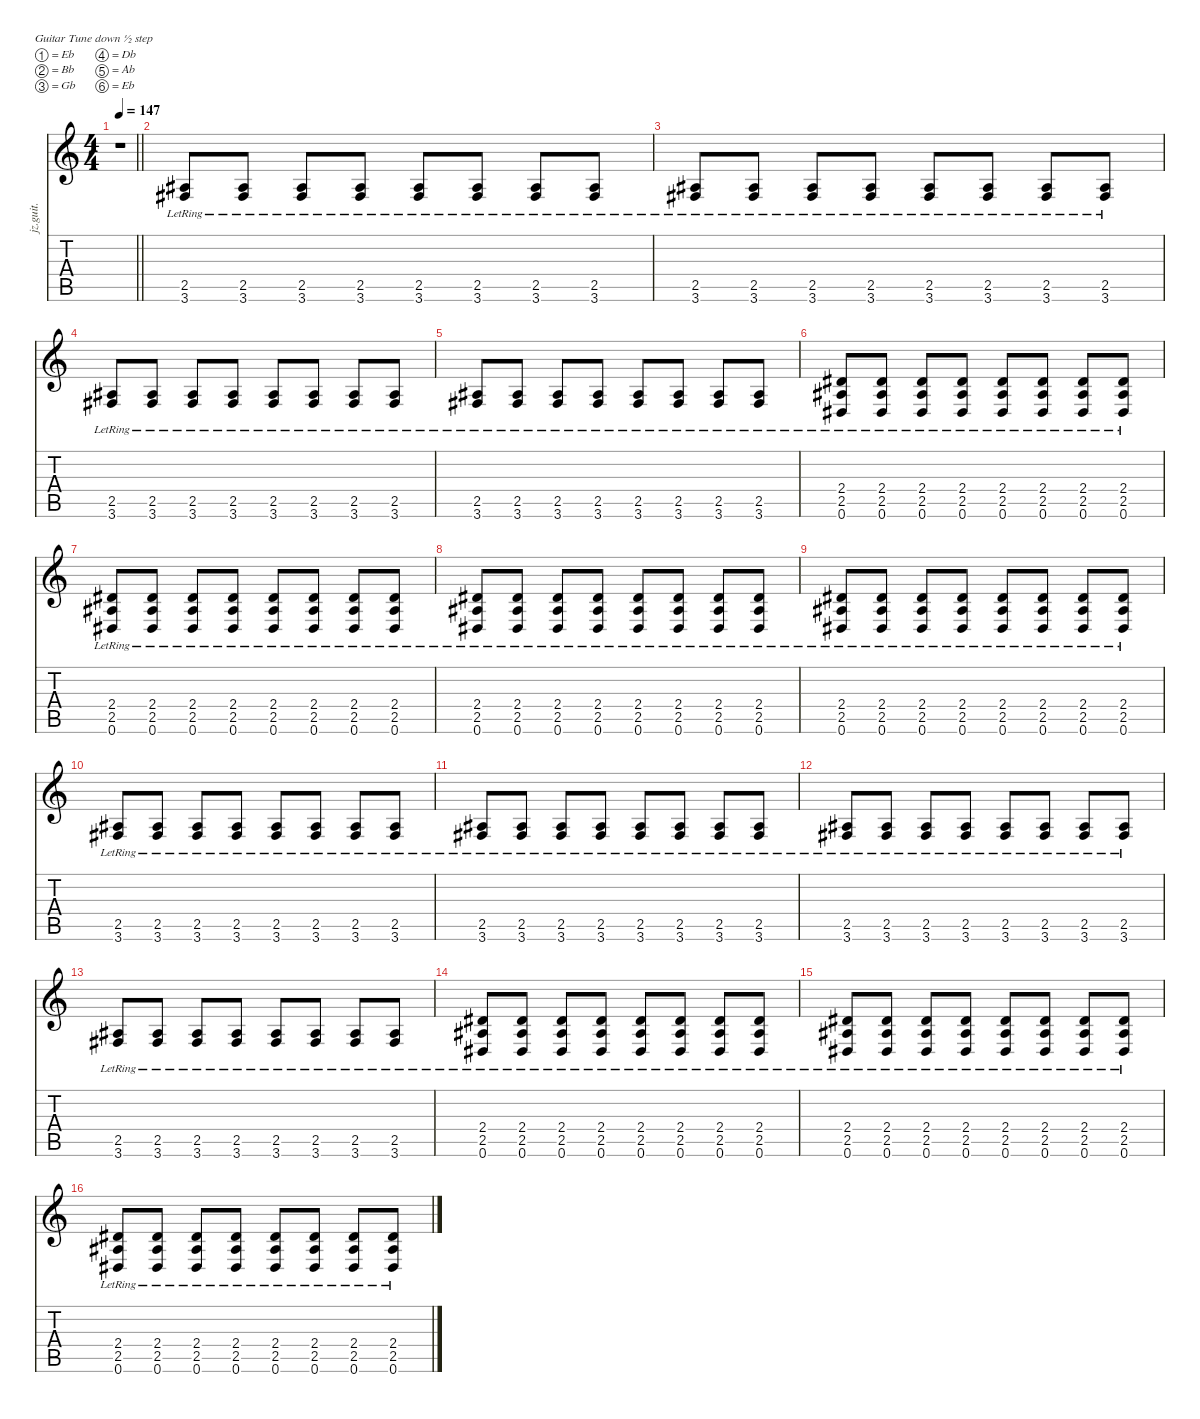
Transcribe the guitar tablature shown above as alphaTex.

\defaultSystemsLayout 4
\hideDynamics
\bracketExtendMode nobrackets
\otherSystemsTrackNameOrientation horizontal
\track ("Guitar" "jz.guit.") {instrument electricguitarjazz}
\staff {score tabs}
\tuning (Eb4 Bb3 Gb3 Db3 Ab2 Eb2)
\ts (4 4)
\ac
\tempo 147
\clef g2
\barLineRight lightlight
\ks c
r.1{dy f instrument electricguitarjazz beam Down} |
(2.5{lr acc #} 3.6{lr acc #}).8{beam Up} (2.5{lr acc #} 3.6{lr acc #}).8{beam Up} (2.5{lr acc #} 3.6{lr acc #}).8{beam Up} (2.5{lr acc #} 3.6{lr acc #}).8{beam Up} (2.5{lr acc #} 3.6{lr acc #}).8{beam Up} (2.5{lr acc #} 3.6{lr acc #}).8{beam Up} (2.5{lr acc #} 3.6{lr acc #}).8{beam Up} (2.5{lr acc #} 3.6{lr acc #}).8{beam Up} |
(2.5{lr acc #} 3.6{lr acc #}).8{beam Up} (2.5{lr acc #} 3.6{lr acc #}).8{beam Up} (2.5{lr acc #} 3.6{lr acc #}).8{beam Up} (2.5{lr acc #} 3.6{lr acc #}).8{beam Up} (2.5{lr acc #} 3.6{lr acc #}).8{beam Up} (2.5{lr acc #} 3.6{lr acc #}).8{beam Up} (2.5{lr acc #} 3.6{lr acc #}).8{beam Up} (2.5{lr acc #} 3.6{lr acc #}).8{beam Up} |
(2.5{lr acc #} 3.6{lr acc #}).8{beam Up} (2.5{lr acc #} 3.6{lr acc #}).8{beam Up} (2.5{lr acc #} 3.6{lr acc #}).8{beam Up} (2.5{lr acc #} 3.6{lr acc #}).8{beam Up} (2.5{lr acc #} 3.6{lr acc #}).8{beam Up} (2.5{lr acc #} 3.6{lr acc #}).8{beam Up} (2.5{lr acc #} 3.6{lr acc #}).8{beam Up} (2.5{lr acc #} 3.6{lr acc #}).8{beam Up} |
(2.5{lr acc #} 3.6{lr acc #}).8{beam Up} (2.5{lr acc #} 3.6{lr acc #}).8{beam Up} (2.5{lr acc #} 3.6{lr acc #}).8{beam Up} (2.5{lr acc #} 3.6{lr acc #}).8{beam Up} (2.5{lr acc #} 3.6{lr acc #}).8{beam Up} (2.5{lr acc #} 3.6{lr acc #}).8{beam Up} (2.5{lr acc #} 3.6{lr acc #}).8{beam Up} (2.5{lr acc #} 3.6{lr acc #}).8{beam Up} |
(2.4{lr acc #} 2.5{lr acc #} 0.6{lr acc #}).8{beam Up} (2.4{lr acc #} 2.5{lr acc #} 0.6{lr acc #}).8{beam Up} (2.4{lr acc #} 2.5{lr acc #} 0.6{lr acc #}).8{beam Up} (2.4{lr acc #} 2.5{lr acc #} 0.6{lr acc #}).8{beam Up} (2.4{lr acc #} 2.5{lr acc #} 0.6{lr acc #}).8{beam Up} (2.4{lr acc #} 2.5{lr acc #} 0.6{lr acc #}).8{beam Up} (2.4{lr acc #} 2.5{lr acc #} 0.6{lr acc #}).8{beam Up} (2.4{lr acc #} 2.5{lr acc #} 0.6{lr acc #}).8{beam Up} |
(2.4{lr acc #} 2.5{lr acc #} 0.6{lr acc #}).8{beam Up} (2.4{lr acc #} 2.5{lr acc #} 0.6{lr acc #}).8{beam Up} (2.4{lr acc #} 2.5{lr acc #} 0.6{lr acc #}).8{beam Up} (2.4{lr acc #} 2.5{lr acc #} 0.6{lr acc #}).8{beam Up} (2.4{lr acc #} 2.5{lr acc #} 0.6{lr acc #}).8{beam Up} (2.4{lr acc #} 2.5{lr acc #} 0.6{lr acc #}).8{beam Up} (2.4{lr acc #} 2.5{lr acc #} 0.6{lr acc #}).8{beam Up} (2.4{lr acc #} 2.5{lr acc #} 0.6{lr acc #}).8{beam Up} |
(2.4{lr acc #} 2.5{lr acc #} 0.6{lr acc #}).8{beam Up} (2.4{lr acc #} 2.5{lr acc #} 0.6{lr acc #}).8{beam Up} (2.4{lr acc #} 2.5{lr acc #} 0.6{lr acc #}).8{beam Up} (2.4{lr acc #} 2.5{lr acc #} 0.6{lr acc #}).8{beam Up} (2.4{lr acc #} 2.5{lr acc #} 0.6{lr acc #}).8{beam Up} (2.4{lr acc #} 2.5{lr acc #} 0.6{lr acc #}).8{beam Up} (2.4{lr acc #} 2.5{lr acc #} 0.6{lr acc #}).8{beam Up} (2.4{lr acc #} 2.5{lr acc #} 0.6{lr acc #}).8{beam Up} |
(2.4{lr acc #} 2.5{lr acc #} 0.6{lr acc #}).8{beam Up} (2.4{lr acc #} 2.5{lr acc #} 0.6{lr acc #}).8{beam Up} (2.4{lr acc #} 2.5{lr acc #} 0.6{lr acc #}).8{beam Up} (2.4{lr acc #} 2.5{lr acc #} 0.6{lr acc #}).8{beam Up} (2.4{lr acc #} 2.5{lr acc #} 0.6{lr acc #}).8{beam Up} (2.4{lr acc #} 2.5{lr acc #} 0.6{lr acc #}).8{beam Up} (2.4{lr acc #} 2.5{lr acc #} 0.6{lr acc #}).8{beam Up} (2.4{lr acc #} 2.5{lr acc #} 0.6{lr acc #}).8{beam Up} |
(2.5{lr acc #} 3.6{lr acc #}).8{beam Up} (2.5{lr acc #} 3.6{lr acc #}).8{beam Up} (2.5{lr acc #} 3.6{lr acc #}).8{beam Up} (2.5{lr acc #} 3.6{lr acc #}).8{beam Up} (2.5{lr acc #} 3.6{lr acc #}).8{beam Up} (2.5{lr acc #} 3.6{lr acc #}).8{beam Up} (2.5{lr acc #} 3.6{lr acc #}).8{beam Up} (2.5{lr acc #} 3.6{lr acc #}).8{beam Up} |
(2.5{lr acc #} 3.6{lr acc #}).8{beam Up} (2.5{lr acc #} 3.6{lr acc #}).8{beam Up} (2.5{lr acc #} 3.6{lr acc #}).8{beam Up} (2.5{lr acc #} 3.6{lr acc #}).8{beam Up} (2.5{lr acc #} 3.6{lr acc #}).8{beam Up} (2.5{lr acc #} 3.6{lr acc #}).8{beam Up} (2.5{lr acc #} 3.6{lr acc #}).8{beam Up} (2.5{lr acc #} 3.6{lr acc #}).8{beam Up} |
(2.5{lr acc #} 3.6{lr acc #}).8{beam Up} (2.5{lr acc #} 3.6{lr acc #}).8{beam Up} (2.5{lr acc #} 3.6{lr acc #}).8{beam Up} (2.5{lr acc #} 3.6{lr acc #}).8{beam Up} (2.5{lr acc #} 3.6{lr acc #}).8{beam Up} (2.5{lr acc #} 3.6{lr acc #}).8{beam Up} (2.5{lr acc #} 3.6{lr acc #}).8{beam Up} (2.5{lr acc #} 3.6{lr acc #}).8{beam Up} |
(2.5{lr acc #} 3.6{lr acc #}).8{beam Up} (2.5{lr acc #} 3.6{lr acc #}).8{beam Up} (2.5{lr acc #} 3.6{lr acc #}).8{beam Up} (2.5{lr acc #} 3.6{lr acc #}).8{beam Up} (2.5{lr acc #} 3.6{lr acc #}).8{beam Up} (2.5{lr acc #} 3.6{lr acc #}).8{beam Up} (2.5{lr acc #} 3.6{lr acc #}).8{beam Up} (2.5{lr acc #} 3.6{lr acc #}).8{beam Up} |
(2.4{lr acc #} 2.5{lr acc #} 0.6{lr acc #}).8{beam Up} (2.4{lr acc #} 2.5{lr acc #} 0.6{lr acc #}).8{beam Up} (2.4{lr acc #} 2.5{lr acc #} 0.6{lr acc #}).8{beam Up} (2.4{lr acc #} 2.5{lr acc #} 0.6{lr acc #}).8{beam Up} (2.4{lr acc #} 2.5{lr acc #} 0.6{lr acc #}).8{beam Up} (2.4{lr acc #} 2.5{lr acc #} 0.6{lr acc #}).8{beam Up} (2.4{lr acc #} 2.5{lr acc #} 0.6{lr acc #}).8{beam Up} (2.4{lr acc #} 2.5{lr acc #} 0.6{lr acc #}).8{beam Up} |
(2.4{lr acc #} 2.5{lr acc #} 0.6{lr acc #}).8{beam Up} (2.4{lr acc #} 2.5{lr acc #} 0.6{lr acc #}).8{beam Up} (2.4{lr acc #} 2.5{lr acc #} 0.6{lr acc #}).8{beam Up} (2.4{lr acc #} 2.5{lr acc #} 0.6{lr acc #}).8{beam Up} (2.4{lr acc #} 2.5{lr acc #} 0.6{lr acc #}).8{beam Up} (2.4{lr acc #} 2.5{lr acc #} 0.6{lr acc #}).8{beam Up} (2.4{lr acc #} 2.5{lr acc #} 0.6{lr acc #}).8{beam Up} (2.4{lr acc #} 2.5{lr acc #} 0.6{lr acc #}).8{beam Up} |
(2.4{lr acc #} 2.5{lr acc #} 0.6{lr acc #}).8{beam Up} (2.4{lr acc #} 2.5{lr acc #} 0.6{lr acc #}).8{beam Up} (2.4{lr acc #} 2.5{lr acc #} 0.6{lr acc #}).8{beam Up} (2.4{lr acc #} 2.5{lr acc #} 0.6{lr acc #}).8{beam Up} (2.4{lr acc #} 2.5{lr acc #} 0.6{lr acc #}).8{beam Up} (2.4{lr acc #} 2.5{lr acc #} 0.6{lr acc #}).8{beam Up} (2.4{lr acc #} 2.5{lr acc #} 0.6{lr acc #}).8{beam Up} (2.4{lr acc #} 2.5{lr acc #} 0.6{lr acc #}).8{beam Up}
